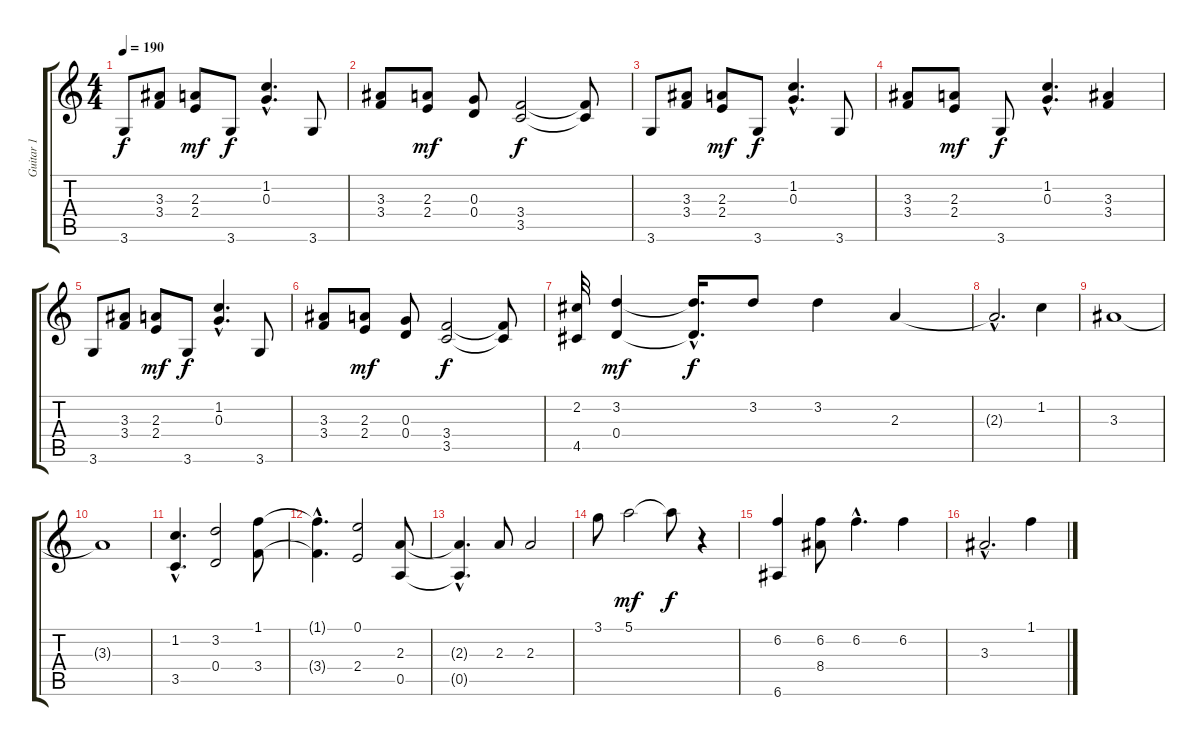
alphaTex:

\track ("Guitar 1" "Guitar 1") {instrument overdrivenguitar}
\staff {score tabs}
\tuning (E4 B3 G3 D3 A2 E2) {hide}
\ts (4 4)
\tempo 190
\clef g2
\ks c
3.6.8{dy f} (3.3 3.4).8 (2.3 2.4).8{dy mf} 3.6.8{dy f} (1.2{hac} 0.3{hac}).4{d} 3.6.8 |
(3.3 3.4).8 (2.3 2.4).8{dy mf} (0.3 0.4).8 (3.4 3.5).2{dy f} (3.4{t} 3.5{t}).8 |
3.6.8 (3.3 3.4).8 (2.3 2.4).8{dy mf} 3.6.8{dy f} (1.2{hac} 0.3{hac}).4{d} 3.6.8 |
(3.3 3.4).8 (2.3 2.4).8{dy mf} 3.6.8{dy f} (1.2{hac} 0.3{hac}).4{d} (3.3 3.4).4 |
3.6.8 (3.3 3.4).8 (2.3 2.4).8{dy mf} 3.6.8{dy f} (1.2{hac} 0.3{hac}).4{d} 3.6.8 |
(3.3 3.4).8 (2.3 2.4).8{dy mf} (0.3 0.4).8 (3.4 3.5).2{dy f} (3.4{t} 3.5{t}).8 |
(2.2 4.5).32 (3.2 0.4).4{dy mf} (3.2{hac t} 0.4{hac t}).16{d dy f} 3.2.8 3.2.4 2.3.4 |
2.3{hac t}.2{d} 1.2.4 |
3.3.1 |
3.3{t}.1 |
(1.2{hac} 3.5{hac}).4{d} (3.2 0.4).2 (1.1 3.4).8 |
(1.1{hac t} 3.4{hac t}).4{d} (0.1 2.4).2 (2.3 0.5).8 |
(2.3{hac t} 0.5{hac t}).4{d} 2.3.8 2.3.2 |
3.1.8 5.1.2{dy mf} 5.1{t}.8{dy f} r.4 |
(6.2 6.6).4 (6.2 8.4).8 6.2{hac}.4{d} 6.2.4 |
3.3{hac}.2{d} 1.1.4
